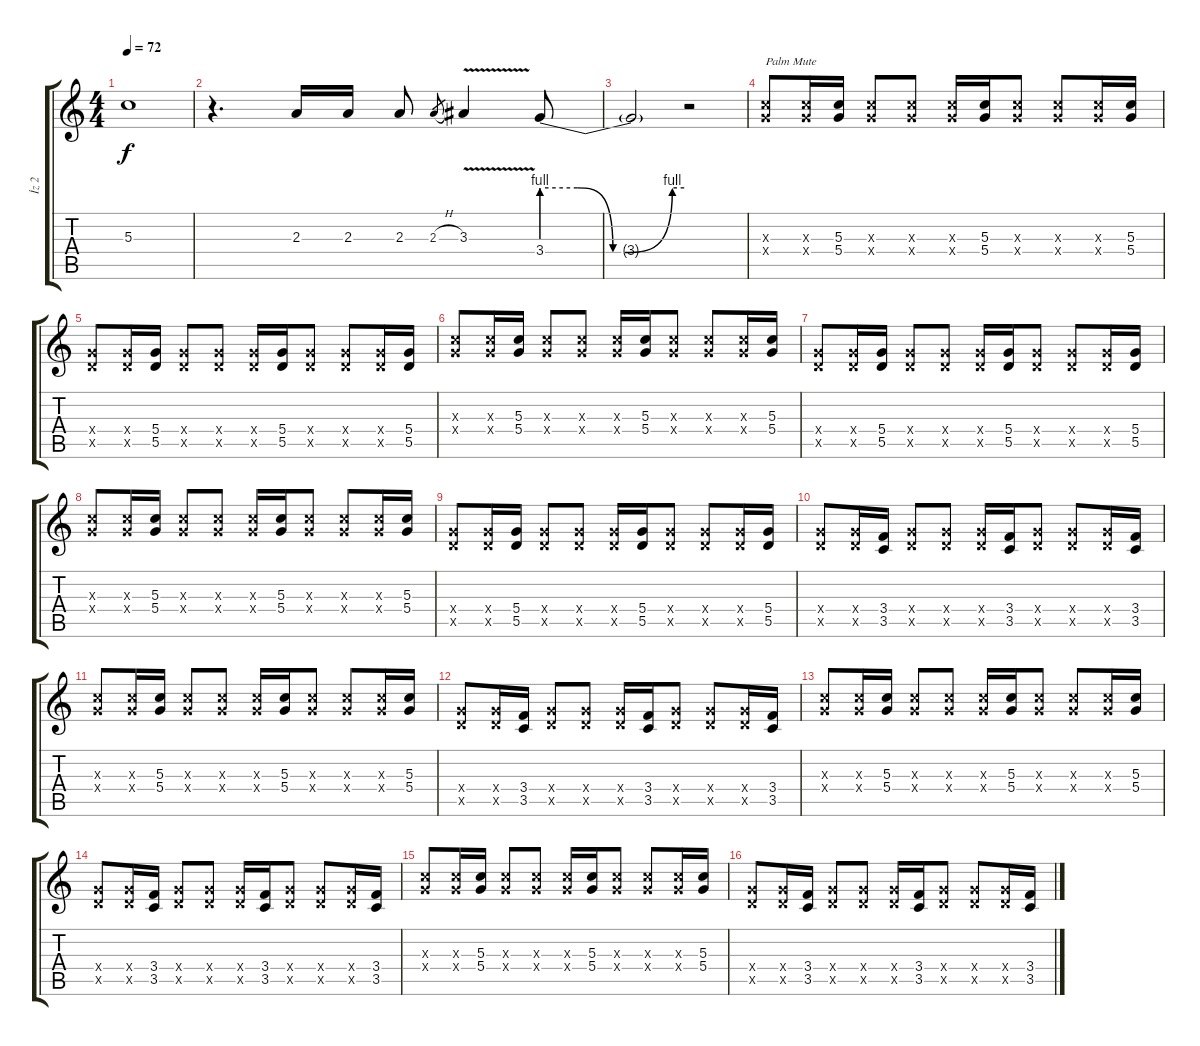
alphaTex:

\track ("İz 2" "İz 2") {instrument overdrivenguitar}
\staff {score tabs}
\tuning (E4 B3 G3 D3 A2 E2) {hide}
\ts (4 4)
\tempo 72
\clef g2
\ks c
5.3{t}.1{dy f} |
r.4{d} 2.3.16 2.3.16 2.3.8 2.3{h}.8{gr} 3.3{v}.4 3.4{be (custom 0 4 15 4 30 0 35 0 55 4 60 4)}.8 |
3.4{t}.2 r.2 |
(5.3{x} 5.4{x}).8{txt "Palm Mute" volume 10} (5.3{x} 5.4{x}).16 (5.3 5.4).16 (5.3{x} 5.4{x}).8 (5.3{x} 5.4{x}).8 (5.3{x} 5.4{x}).16 (5.3 5.4).16 (5.3{x} 5.4{x}).8 (5.3{x} 5.4{x}).8 (5.3{x} 5.4{x}).16 (5.3 5.4).16 |
(5.4{x} 5.5{x}).8 (5.4{x} 5.5{x}).16 (5.4 5.5).16 (5.4{x} 5.5{x}).8 (5.4{x} 5.5{x}).8 (5.4{x} 5.5{x}).16 (5.4 5.5).16 (5.4{x} 5.5{x}).8 (5.4{x} 5.5{x}).8 (5.4{x} 5.5{x}).16 (5.4 5.5).16 |
(5.3{x} 5.4{x}).8 (5.3{x} 5.4{x}).16 (5.3 5.4).16 (5.3{x} 5.4{x}).8 (5.3{x} 5.4{x}).8 (5.3{x} 5.4{x}).16 (5.3 5.4).16 (5.3{x} 5.4{x}).8 (5.3{x} 5.4{x}).8 (5.3{x} 5.4{x}).16 (5.3 5.4).16 |
(5.4{x} 5.5{x}).8 (5.4{x} 5.5{x}).16 (5.4 5.5).16 (5.4{x} 5.5{x}).8 (5.4{x} 5.5{x}).8 (5.4{x} 5.5{x}).16 (5.4 5.5).16 (5.4{x} 5.5{x}).8 (5.4{x} 5.5{x}).8 (5.4{x} 5.5{x}).16 (5.4 5.5).16 |
(5.3{x} 5.4{x}).8 (5.3{x} 5.4{x}).16 (5.3 5.4).16 (5.3{x} 5.4{x}).8 (5.3{x} 5.4{x}).8 (5.3{x} 5.4{x}).16 (5.3 5.4).16 (5.3{x} 5.4{x}).8 (5.3{x} 5.4{x}).8 (5.3{x} 5.4{x}).16 (5.3 5.4).16 |
(5.4{x} 5.5{x}).8 (5.4{x} 5.5{x}).16 (5.4 5.5).16 (5.4{x} 5.5{x}).8 (5.4{x} 5.5{x}).8 (5.4{x} 5.5{x}).16 (5.4 5.5).16 (5.4{x} 5.5{x}).8 (5.4{x} 5.5{x}).8 (5.4{x} 5.5{x}).16 (5.4 5.5).16 |
(5.4{x} 5.5{x}).8 (5.4{x} 5.5{x}).16 (3.4 3.5).16 (5.4{x} 5.5{x}).8 (5.4{x} 5.5{x}).8 (5.4{x} 5.5{x}).16 (3.4 3.5).16 (5.4{x} 5.5{x}).8 (5.4{x} 5.5{x}).8 (5.4{x} 5.5{x}).16 (3.4 3.5).16 |
(5.3{x} 5.4{x}).8 (5.3{x} 5.4{x}).16 (5.3 5.4).16 (5.3{x} 5.4{x}).8 (5.3{x} 5.4{x}).8 (5.3{x} 5.4{x}).16 (5.3 5.4).16 (5.3{x} 5.4{x}).8 (5.3{x} 5.4{x}).8 (5.3{x} 5.4{x}).16 (5.3 5.4).16 |
(5.4{x} 5.5{x}).8 (5.4{x} 5.5{x}).16 (3.4 3.5).16 (5.4{x} 5.5{x}).8 (5.4{x} 5.5{x}).8 (5.4{x} 5.5{x}).16 (3.4 3.5).16 (5.4{x} 5.5{x}).8 (5.4{x} 5.5{x}).8 (5.4{x} 5.5{x}).16 (3.4 3.5).16 |
(5.3{x} 5.4{x}).8 (5.3{x} 5.4{x}).16 (5.3 5.4).16 (5.3{x} 5.4{x}).8 (5.3{x} 5.4{x}).8 (5.3{x} 5.4{x}).16 (5.3 5.4).16 (5.3{x} 5.4{x}).8 (5.3{x} 5.4{x}).8 (5.3{x} 5.4{x}).16 (5.3 5.4).16 |
(5.4{x} 5.5{x}).8 (5.4{x} 5.5{x}).16 (3.4 3.5).16 (5.4{x} 5.5{x}).8 (5.4{x} 5.5{x}).8 (5.4{x} 5.5{x}).16 (3.4 3.5).16 (5.4{x} 5.5{x}).8 (5.4{x} 5.5{x}).8 (5.4{x} 5.5{x}).16 (3.4 3.5).16 |
(5.3{x} 5.4{x}).8 (5.3{x} 5.4{x}).16 (5.3 5.4).16 (5.3{x} 5.4{x}).8 (5.3{x} 5.4{x}).8 (5.3{x} 5.4{x}).16 (5.3 5.4).16 (5.3{x} 5.4{x}).8 (5.3{x} 5.4{x}).8 (5.3{x} 5.4{x}).16 (5.3 5.4).16 |
(5.4{x} 5.5{x}).8 (5.4{x} 5.5{x}).16 (3.4 3.5).16 (5.4{x} 5.5{x}).8 (5.4{x} 5.5{x}).8 (5.4{x} 5.5{x}).16 (3.4 3.5).16 (5.4{x} 5.5{x}).8 (5.4{x} 5.5{x}).8 (5.4{x} 5.5{x}).16 (3.4 3.5).16
